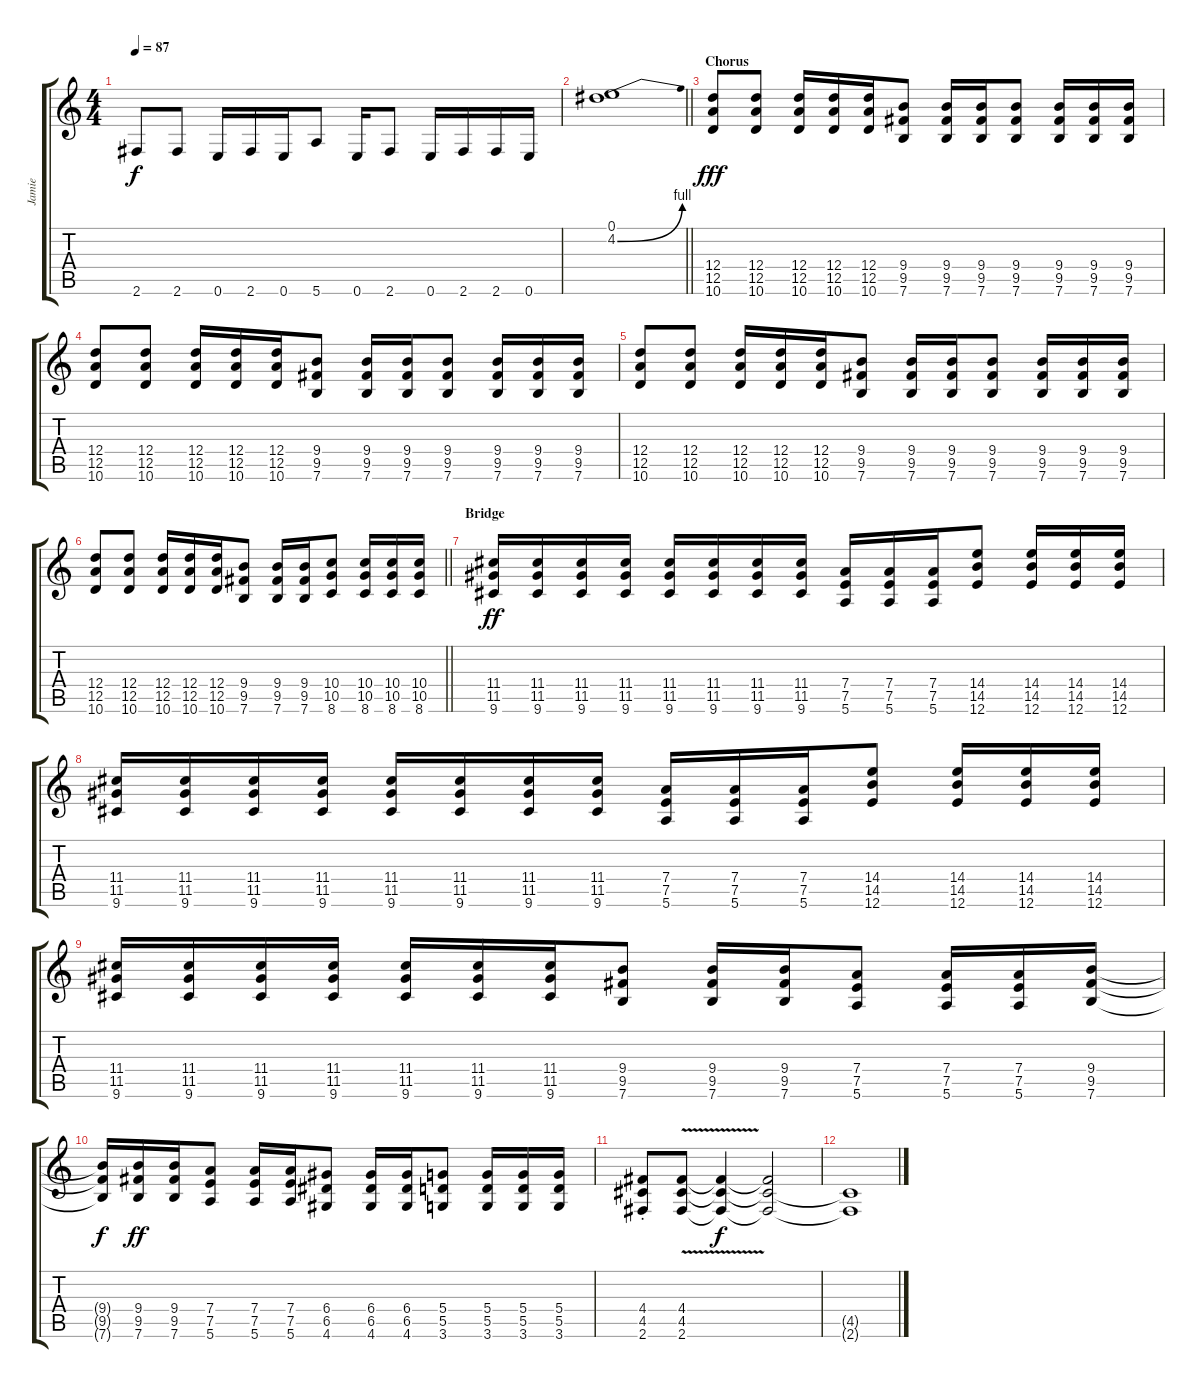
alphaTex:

\track ("Jamie" "Jamie") {instrument distortionguitar}
\staff {score tabs}
\tuning (E4 B3 G3 D3 A2 E2) {hide}
\ts (4 4)
\tempo 87
\clef g2
\ks c
2.6.8{dy f} 2.6.8 0.6.16 2.6.16 0.6.16 5.6.8 0.6.16 2.6.8 0.6.16 2.6.16 2.6.16 0.6.16 |
\barLineRight lightlight
(0.1 4.2{be (bend 0 0 60 4)}).1 |
\section ("" "Chorus")
(12.4 12.5 10.6).8{dy fff} (12.4 12.5 10.6).8 (12.4 12.5 10.6).16 (12.4 12.5 10.6).16 (12.4 12.5 10.6).16 (9.4 9.5 7.6).8 (9.4 9.5 7.6).16 (9.4 9.5 7.6).16 (9.4 9.5 7.6).8 (9.4 9.5 7.6).16 (9.4 9.5 7.6).16 (9.4 9.5 7.6).16 |
(12.4 12.5 10.6).8 (12.4 12.5 10.6).8 (12.4 12.5 10.6).16 (12.4 12.5 10.6).16 (12.4 12.5 10.6).16 (9.4 9.5 7.6).8 (9.4 9.5 7.6).16 (9.4 9.5 7.6).16 (9.4 9.5 7.6).8 (9.4 9.5 7.6).16 (9.4 9.5 7.6).16 (9.4 9.5 7.6).16 |
(12.4 12.5 10.6).8 (12.4 12.5 10.6).8 (12.4 12.5 10.6).16 (12.4 12.5 10.6).16 (12.4 12.5 10.6).16 (9.4 9.5 7.6).8 (9.4 9.5 7.6).16 (9.4 9.5 7.6).16 (9.4 9.5 7.6).8 (9.4 9.5 7.6).16 (9.4 9.5 7.6).16 (9.4 9.5 7.6).16 |
\barLineRight lightlight
(12.4 12.5 10.6).8 (12.4 12.5 10.6).8 (12.4 12.5 10.6).16 (12.4 12.5 10.6).16 (12.4 12.5 10.6).16 (9.4 9.5 7.6).8 (9.4 9.5 7.6).16 (9.4 9.5 7.6).16 (10.4 10.5 8.6).8 (10.4 10.5 8.6).16 (10.4 10.5 8.6).16 (10.4 10.5 8.6).16 |
\section ("" "Bridge")
(11.4 11.5 9.6).16{dy ff} (11.4 11.5 9.6).16 (11.4 11.5 9.6).16 (11.4 11.5 9.6).16 (11.4 11.5 9.6).16 (11.4 11.5 9.6).16 (11.4 11.5 9.6).16 (11.4 11.5 9.6).16 (7.4 7.5 5.6).16 (7.4 7.5 5.6).16 (7.4 7.5 5.6).16 (14.4 14.5 12.6).8 (14.4 14.5 12.6).16 (14.4 14.5 12.6).16 (14.4 14.5 12.6).16 |
(11.4 11.5 9.6).16 (11.4 11.5 9.6).16 (11.4 11.5 9.6).16 (11.4 11.5 9.6).16 (11.4 11.5 9.6).16 (11.4 11.5 9.6).16 (11.4 11.5 9.6).16 (11.4 11.5 9.6).16 (7.4 7.5 5.6).16 (7.4 7.5 5.6).16 (7.4 7.5 5.6).16 (14.4 14.5 12.6).8 (14.4 14.5 12.6).16 (14.4 14.5 12.6).16 (14.4 14.5 12.6).16 |
(11.4 11.5 9.6).16 (11.4 11.5 9.6).16 (11.4 11.5 9.6).16 (11.4 11.5 9.6).16 (11.4 11.5 9.6).16 (11.4 11.5 9.6).16 (11.4 11.5 9.6).16 (9.4 9.5 7.6).8 (9.4 9.5 7.6).16 (9.4 9.5 7.6).16 (7.4 7.5 5.6).8 (7.4 7.5 5.6).16 (7.4 7.5 5.6).16 (9.4 9.5 7.6).16 |
(9.4{t} 9.5{t} 7.6{t}).16{dy f} (9.4 9.5 7.6).16{dy ff} (9.4 9.5 7.6).16 (7.4 7.5 5.6).8 (7.4 7.5 5.6).16 (7.4 7.5 5.6).16 (6.4 6.5 4.6).8 (6.4 6.5 4.6).16 (6.4 6.5 4.6).16 (5.4 5.5 3.6).8 (5.4 5.5 3.6).16 (5.4 5.5 3.6).16 (5.4 5.5 3.6).16 |
(4.4{st} 4.5{st} 2.6{st}).8 (4.4{v} 4.5{v} 2.6{v}).8 (4.4{t} 4.5{t} 2.6{t}).4{dy f} (4.4{t} 4.5{t} 2.6{t}).2 |
(4.5{t} 2.6{t}).1
